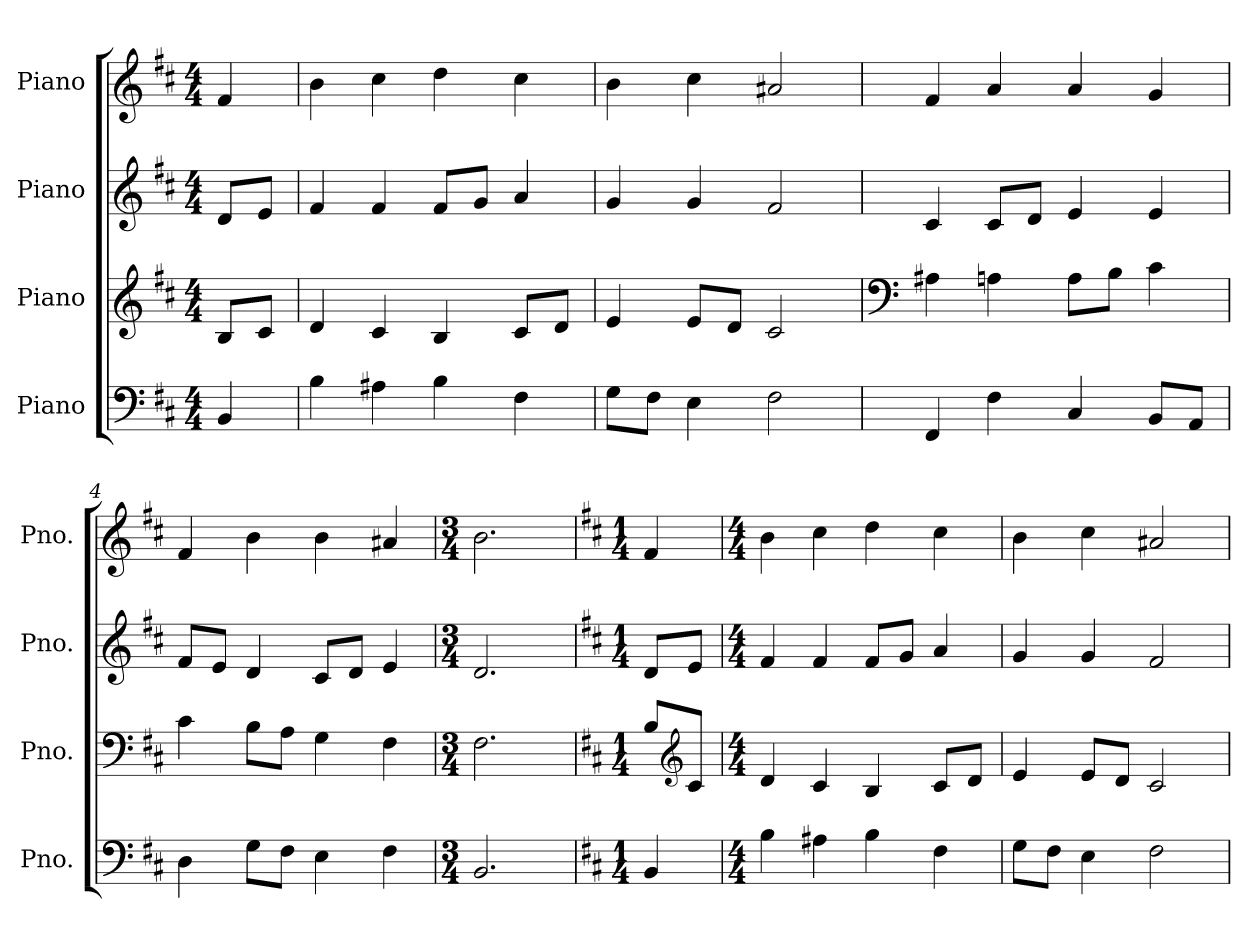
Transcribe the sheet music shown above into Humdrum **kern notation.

**kern	**kern	**kern	**kern
*part4	*part3	*part2	*part1
*staff4	*staff3	*staff2	*staff1
*I"Piano	*I"Piano	*I"Piano	*I"Piano
*I'Pno.	*I'Pno.	*I'Pno.	*I'Pno.
*clefF4	*clefG2	*clefG2	*clefG2
*k[f#c#]	*k[f#c#]	*k[f#c#]	*k[f#c#]
*M4/4	*M4/4	*M4/4	*M4/4
*MM120	*MM120	*MM120	*MM120
=	=	=	=
4BB/	8B/L	8d/L	4f#/
.	8c#/J	8e/J	.
=1	=1	=1	=1
4B\	4d/	4f#/	4b\
4A#X\	4c#/	4f#/	4cc#\
4B\	4B/	8f#/L	4dd\
.	.	8g/J	.
4F#\	8c#/L	4a/	4cc#\
.	8d/J	.	.
=2	=2	=2	=2
8G\L	4e/	4g/	4b\
8F#\J	.	.	.
4E\	8e/L	4g/	4cc#\
.	8d/J	.	.
2F#\	2c#/	2f#/	2a#X/
=3	=3	=3	=3
*	*clefF4	*	*
4FF#/	4A#X\	4c#/	4f#/
4F#\	4An\	8c#/L	4a/
.	.	8d/J	.
4C#/	8A\L	4e/	4a/
.	8B\J	.	.
8BB/L	4c#\	4e/	4g/
8AA/J	.	.	.
=4	=4	=4	=4
4D\	4c#\	8f#/L	4f#/
.	.	8e/J	.
8G\L	8B\L	4d/	4b\
8F#\J	8A\J	.	.
4E\	4G\	8c#/L	4b\
.	.	8d/J	.
4F#\	4F#\	4e/	4a#X/
=5	=5	=5	=5
*M3/4	*M3/4	*M3/4	*M3/4
2.BB/	2.F#\	2.d/	2.b\
!!LO:LB:g=z
=6	=6	=6	=6
*k[f#c#]	*k[f#c#]	*k[f#c#]	*k[f#c#]
*M1/4	*M1/4	*M1/4	*M1/4
4BB/	8B/L	8d/L	4f#/
*	*clefG2	*	*
.	8c#/J	8e/J	.
=7	=7	=7	=7
*M4/4	*M4/4	*M4/4	*M4/4
4B\	4d/	4f#/	4b\
4A#X\	4c#/	4f#/	4cc#\
4B\	4B/	8f#/L	4dd\
.	.	8g/J	.
4F#\	8c#/L	4a/	4cc#\
.	8d/J	.	.
=8	=8	=8	=8
8G\L	4e/	4g/	4b\
8F#\J	.	.	.
4E\	8e/L	4g/	4cc#\
.	8d/J	.	.
2F#\	2c#/	2f#/	2a#X/
=	=	=	=
*-	*-	*-	*-
